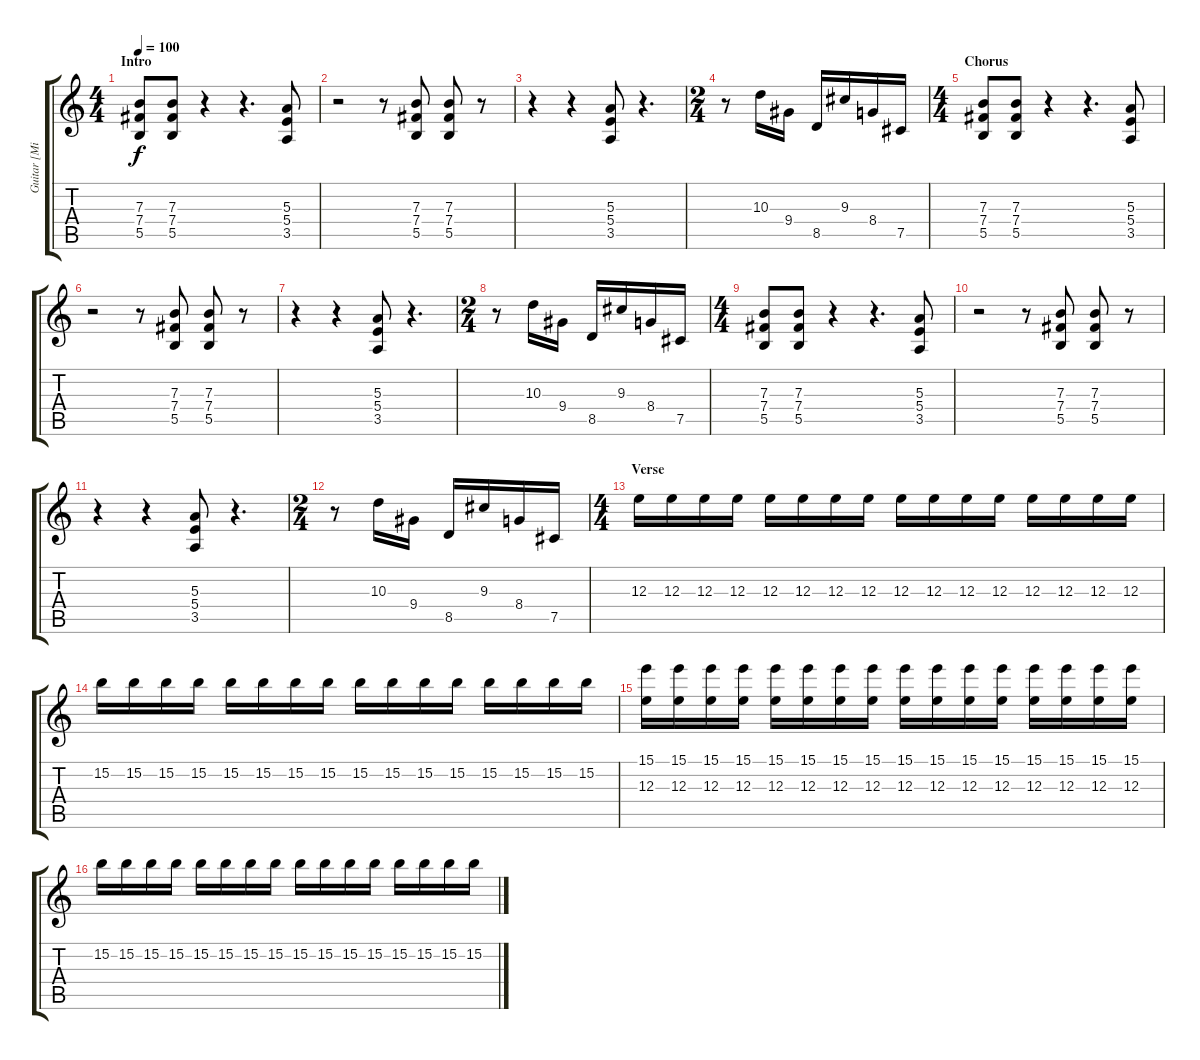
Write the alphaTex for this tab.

\track ("Guitar [Mike Smith]" "Guitar [Mi") {instrument distortionguitar}
\staff {score tabs}
\tuning (Db4 Ab3 E3 B2 Gb2 B1) {hide}
\ts (4 4)
\section ("" "Intro")
\tempo 100
\clef g2
\ks c
(7.3 7.4 5.5).8{dy f balance 16 instrument distortionguitar} (7.3 7.4 5.5).8 r.4 r.4{d} (5.3 5.4 3.5).8 |
r.2 r.8 (7.3 7.4 5.5).8 (7.3 7.4 5.5).8 r.8 |
r.4 r.4 (5.3 5.4 3.5).8 r.4{d} |
\ts (2 4)
r.8 10.3.16 9.4.16 8.5.16 9.3.16 8.4.16 7.5.16 |
\ts (4 4)
\section ("" "Chorus")
(7.3 7.4 5.5).8{balance 8} (7.3 7.4 5.5).8 r.4 r.4{d} (5.3 5.4 3.5).8 |
r.2 r.8 (7.3 7.4 5.5).8 (7.3 7.4 5.5).8 r.8 |
r.4 r.4 (5.3 5.4 3.5).8 r.4{d} |
\ts (2 4)
r.8 10.3.16 9.4.16 8.5.16 9.3.16 8.4.16 7.5.16 |
\ts (4 4)
(7.3 7.4 5.5).8 (7.3 7.4 5.5).8 r.4 r.4{d} (5.3 5.4 3.5).8 |
r.2 r.8 (7.3 7.4 5.5).8 (7.3 7.4 5.5).8 r.8 |
r.4 r.4 (5.3 5.4 3.5).8 r.4{d} |
\ts (2 4)
r.8 10.3.16 9.4.16 8.5.16 9.3.16 8.4.16 7.5.16 |
\ts (4 4)
\section ("" "Verse")
12.3.16 12.3.16 12.3.16 12.3.16 12.3.16 12.3.16 12.3.16 12.3.16 12.3.16 12.3.16 12.3.16 12.3.16 12.3.16 12.3.16 12.3.16 12.3.16 |
15.2.16 15.2.16 15.2.16 15.2.16 15.2.16 15.2.16 15.2.16 15.2.16 15.2.16 15.2.16 15.2.16 15.2.16 15.2.16 15.2.16 15.2.16 15.2.16 |
(15.1 12.3).16 (15.1 12.3).16 (15.1 12.3).16 (15.1 12.3).16 (15.1 12.3).16 (15.1 12.3).16 (15.1 12.3).16 (15.1 12.3).16 (15.1 12.3).16 (15.1 12.3).16 (15.1 12.3).16 (15.1 12.3).16 (15.1 12.3).16 (15.1 12.3).16 (15.1 12.3).16 (15.1 12.3).16 |
15.2.16 15.2.16 15.2.16 15.2.16 15.2.16 15.2.16 15.2.16 15.2.16 15.2.16 15.2.16 15.2.16 15.2.16 15.2.16 15.2.16 15.2.16 15.2.16
